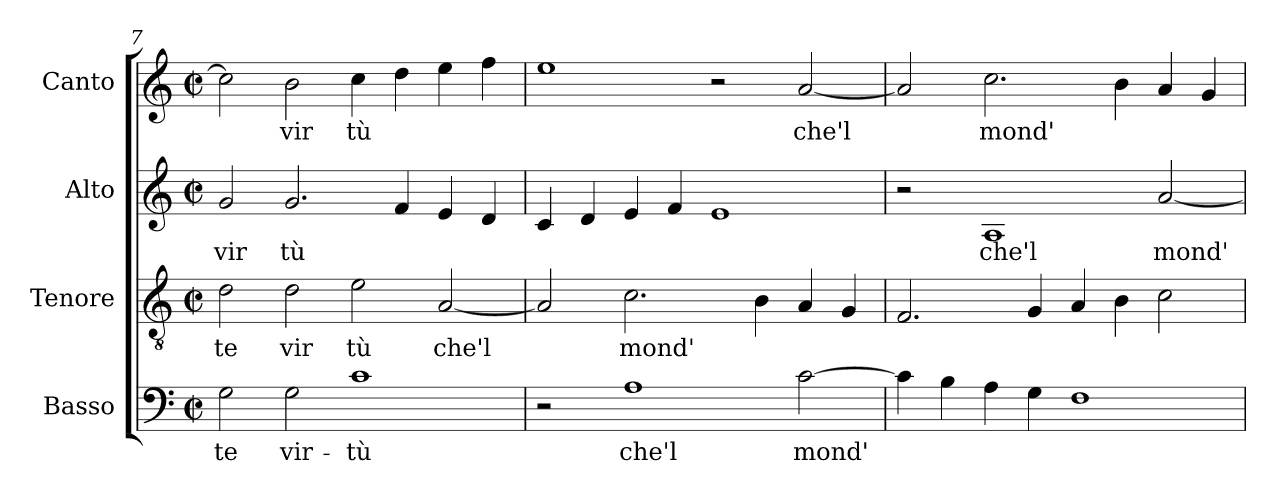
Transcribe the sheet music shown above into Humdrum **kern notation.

**kern	**text	**kern	**text	**kern	**text	**kern	**text
*part4	*part4	*part3	*part3	*part2	*part2	*part1	*part1
*staff4	*staff4	*staff3	*staff3	*staff2	*staff2	*staff1	*staff1
*I"Basso	*	*I"Tenore	*	*I"Alto	*	*I"Canto	*
*clefF4	*	*clefGv2	*	*clefG2	*	*clefG2	*
*k[]	*	*k[]	*	*k[]	*	*k[]	*
*C:	*	*C:	*	*C:	*	*C:	*
*M2/2	*	*M2/2	*	*M2/2	*	*M2/2	*
*met(c|)	*	*met(c|)	*	*met(c|)	*	*met(c|)	*
=7	=7	=7	=7	=7	=7	=7	=7
!	!LO:LY:b:cj	!	!LO:LY:b:cj	!	!LO:LY:b:cj	!	!LO:LY:b:cj
2G\	-te	2d\	te	2g/	vir	2cc\]	.
!	!LO:LY:b:cj	!	!LO:LY:b:cj	!	!LO:LY:b:cj	!	!LO:LY:b:cj
2G\	vir-	2d\	vir	2.g/	tù	2b\	vir
!	!LO:LY:b:cj	!	!LO:LY:b:cj	!	!	!	!LO:LY:b:cj
1c	-tù	2e\	tù	.	.	4cc\	tù
!	!	!	!	!	!LO:LY:b:cj	!	!LO:LY:b:cj
.	.	.	.	4f/	.	4dd\	.
!	!	!	!LO:LY:b:cj	!	!LO:LY:b:cj	!	!LO:LY:b:cj
.	.	[<2A/	che'l	4e/	.	4ee\	.
!	!	!	!	!	!LO:LY:b:cj	!	!LO:LY:b:cj
.	.	.	.	4d/	.	4ff\	.
=8	=8	=8	=8	=8	=8	=8	=8
!	!	!	!LO:LY:b:cj	!	!LO:LY:b:cj	!	!LO:LY:b:cj
2r	.	2A/]	.	4c/	.	1ee	.
!	!	!	!	!	!LO:LY:b:cj	!	!
.	.	.	.	4d/	.	.	.
!	!LO:LY:b:cj	!	!LO:LY:b:cj	!	!LO:LY:b:cj	!	!
1A	che'l	2.c\	mond'	4e/	.	.	.
!	!	!	!	!	!LO:LY:b:cj	!	!
.	.	.	.	4f/	.	.	.
!	!	!	!	!	!LO:LY:b:cj	!	!
.	.	.	.	1e	.	2r	.
!	!	!	!LO:LY:b:cj	!	!	!	!
.	.	4B\	.	.	.	.	.
!	!LO:LY:b:cj	!	!LO:LY:b:cj	!	!	!	!LO:LY:b:cj
[>2c\	mond'	4A/	.	.	.	[<2a/	che'l
!	!	!	!LO:LY:b:cj	!	!	!	!
.	.	4G/	.	.	.	.	.
=9	=9	=9	=9	=9	=9	=9	=9
!	!LO:LY:b:cj	!	!LO:LY:b:cj	!	!	!	!LO:LY:b:cj
4c\]	.	2.F/	.	2r	.	2a/]	.
!	!LO:LY:b:cj	!	!	!	!	!	!
4B\	.	.	.	.	.	.	.
!	!LO:LY:b:cj	!	!	!	!LO:LY:b:cj	!	!LO:LY:b:cj
4A\	.	.	.	1A	che'l	2.cc\	mond'
!	!LO:LY:b:cj	!	!LO:LY:b:cj	!	!	!	!
4G\	.	4G/	.	.	.	.	.
!	!LO:LY:b:cj	!	!LO:LY:b:cj	!	!	!	!
1F	.	4A/	.	.	.	.	.
!	!	!	!LO:LY:b:cj	!	!	!	!LO:LY:b:cj
.	.	4B\	.	.	.	4b\	.
!	!	!	!LO:LY:b:cj	!	!LO:LY:b:cj	!	!LO:LY:b:cj
.	.	2c\	.	[<2a/	mond'	4a/	.
!	!	!	!	!	!	!	!LO:LY:b:cj
.	.	.	.	.	.	4g/	.
=	=	=	=	=	=	=	=
*-	*-	*-	*-	*-	*-	*-	*-
